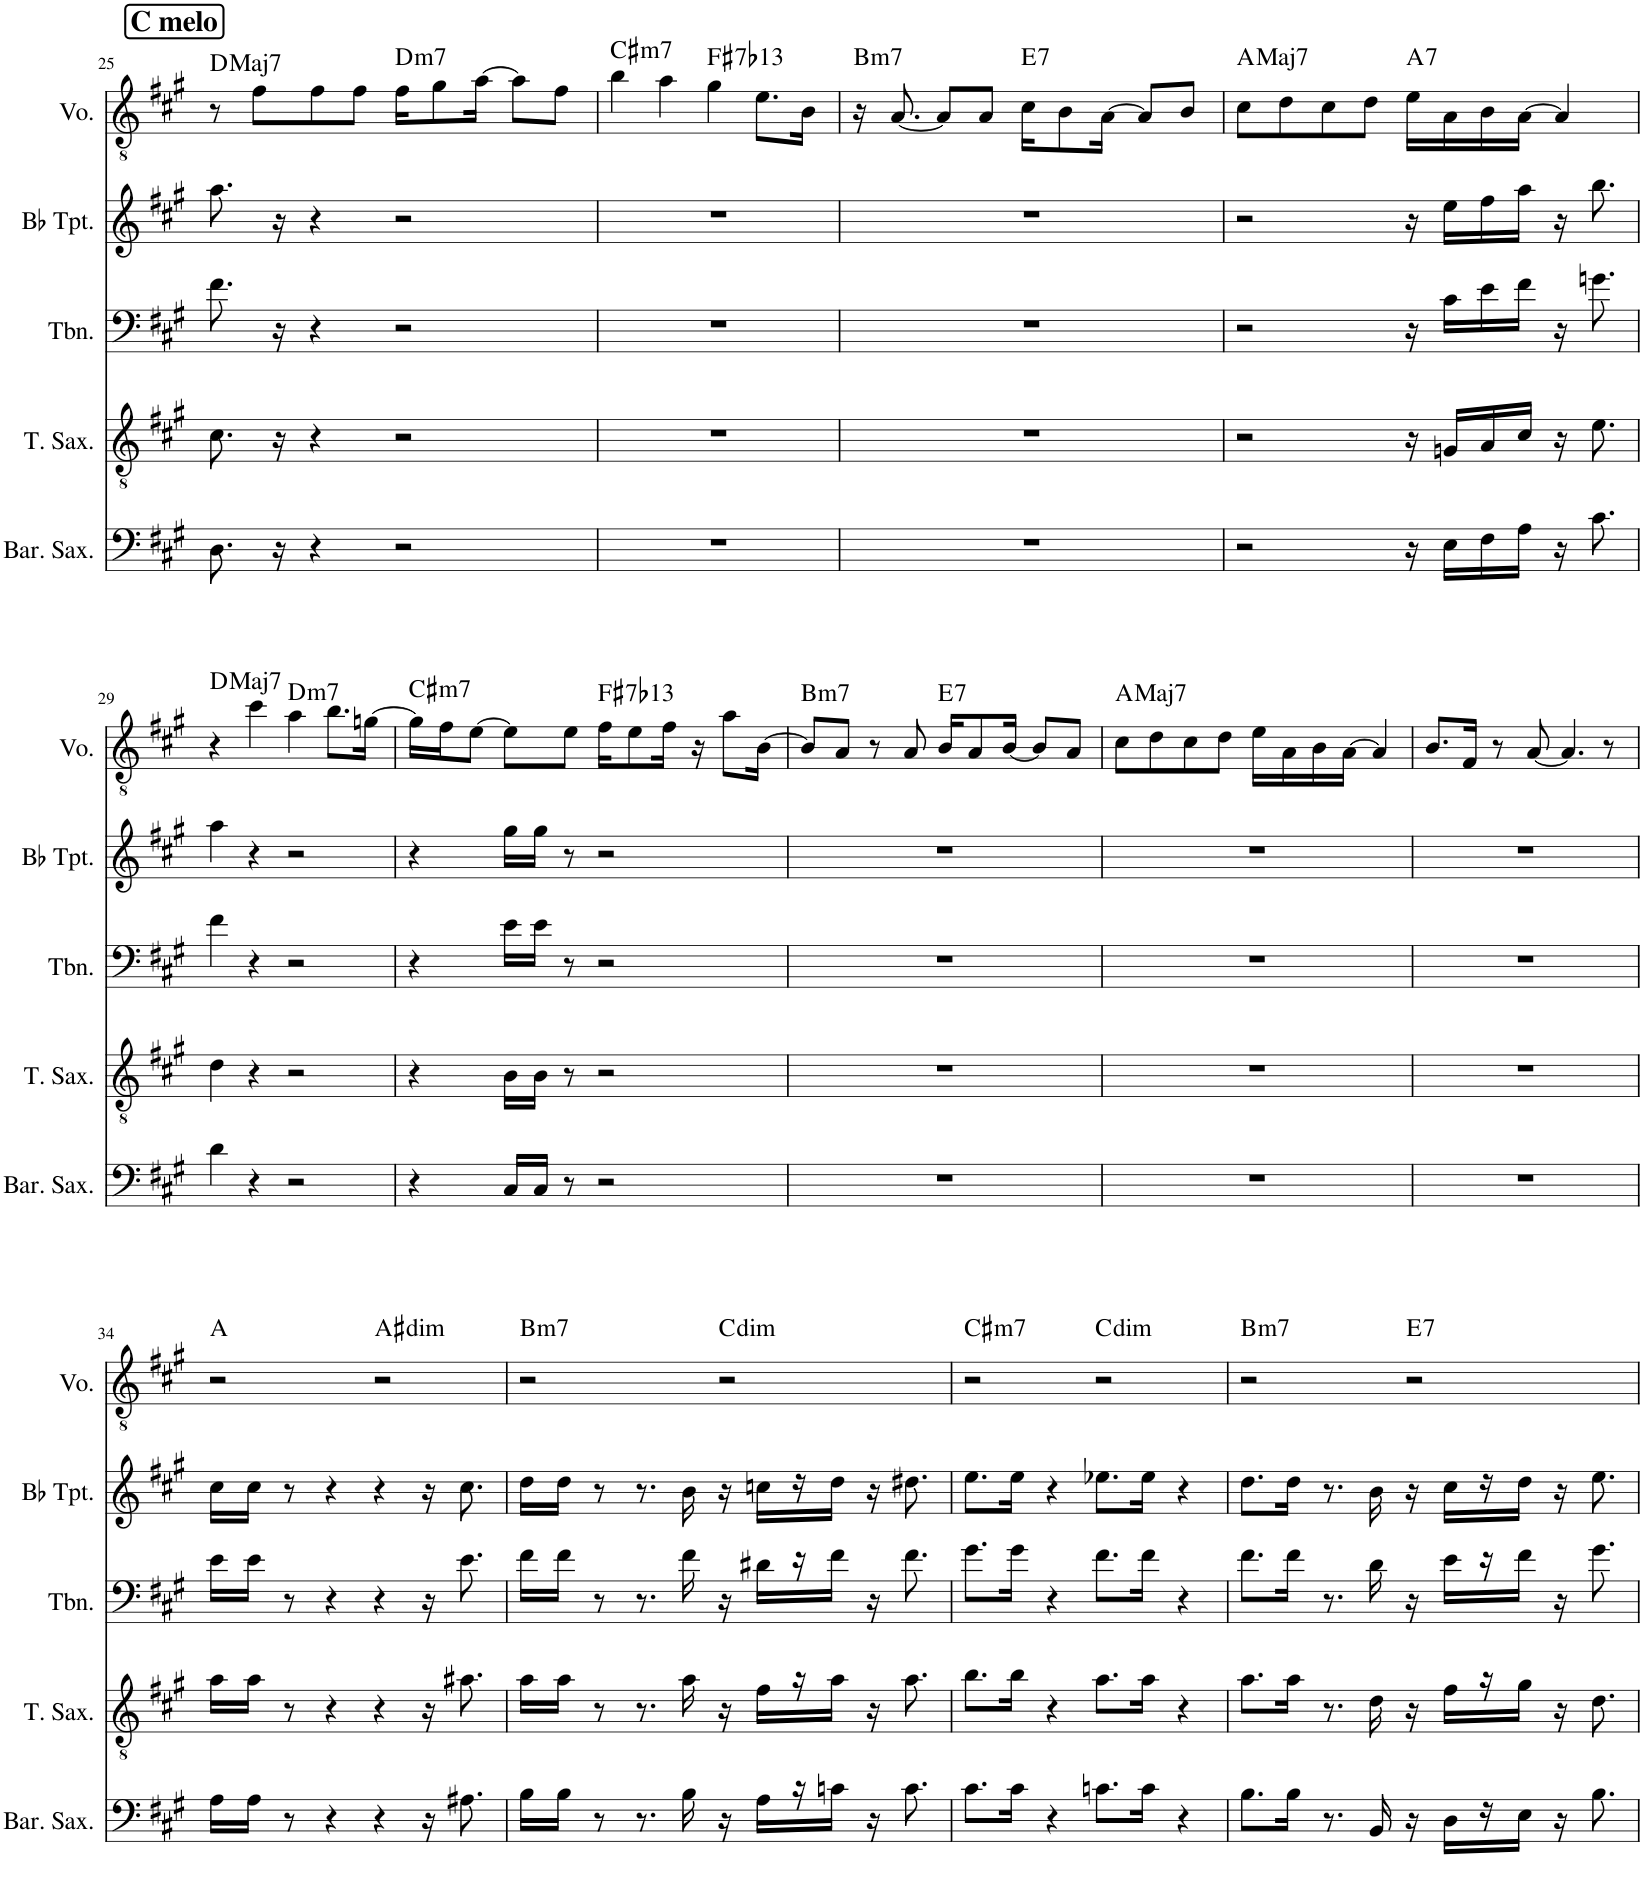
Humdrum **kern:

**kern	**kern	**kern	**kern	**kern	**harte
*part5	*part4	*part3	*part2	*part1	*part1
*staff5	*staff4	*staff3	*staff2	*staff1	*
*I"バリトンサックス	*I"テナーサックス	*I"トロンボーン	*I"Bb トランペット	*I"Voice	*
*	*	*	*	*I'Vo.	*
!!LO:PB:g=z
*clefF4	*clefGv2	*clefF4	*clefG2	*clefGv2	*
*ITrd12c21	*ITrd8c14	*	*ITrd1c2	*	*
*k[f#c#g#]	*k[f#c#g#]	*k[f#c#g#]	*k[f#c#g#]	*k[f#c#g#]	*
*M4/4	*M4/4	*M4/4	*M4/4	*M4/4	*
!!LO:REH:place=s1:a:B:cj:fs=14:t=C melo
=25	=25	=25	=25	=25	=25
!	!	!	!	!	!LO:H:kt=Maj7
8.D\	8.c#\	8.f#\	8.aa\	8r	D:maj7
.	.	.	.	8f#\L	.
16r	16r	16r	16r	.	.
4r	4r	4r	4r	8f#\	.
.	.	.	.	8f#\J	.
!	!	!	!	!	!LO:H:kt=m7
2r	2r	2r	2r	16f#\KL	D:min7
.	.	.	.	8g#\	.
.	.	.	.	[16a\Jk	.
.	.	.	.	8a\L]	.
.	.	.	.	8f#\J	.
=26	=26	=26	=26	=26	=26
!	!	!	!	!	!LO:H:kt=m7
1r	1r	1r	1r	4b\	C#:min7
.	.	.	.	4a\	.
!	!	!	!	!	!LO:H:kt=7
.	.	.	.	4g#\	F#:7(b13)
.	.	.	.	8.e\L	.
.	.	.	.	16B\Jk	.
=27	=27	=27	=27	=27	=27
!	!	!	!	!	!LO:H:kt=m7
1r	1r	1r	1r	16r	B:min7
.	.	.	.	[8.A/	.
.	.	.	.	8A/L]	.
.	.	.	.	8A/J	.
!	!	!	!	!	!LO:H:kt=7
.	.	.	.	16c#\KL	E:7
.	.	.	.	8B\	.
.	.	.	.	[16A\Jk	.
.	.	.	.	8A/L]	.
.	.	.	.	8B/J	.
=28	=28	=28	=28	=28	=28
!	!	!	!	!	!LO:H:kt=Maj7
2r	2r	2r	2r	8c#\L	A:maj7
.	.	.	.	8d\	.
.	.	.	.	8c#\	.
.	.	.	.	8d\J	.
!	!	!	!	!	!LO:H:kt=7
16r	16r	16r	16r	16e\LL	A:7
16E\LL	16Gn/LL	16c#\LL	16ee\LL	16A\	.
16F#\	16A/	16e\	16ff#\	16B\	.
16A\JJ	16c#/JJ	16f#\JJ	16aa\JJ	[16A\JJ	.
16r	16r	16r	16r	4A/]	.
8.c#\	8.e\	8.gn\	8.bb\	.	.
!!LO:LB:g=z
=29	=29	=29	=29	=29	=29
!	!	!	!	!	!LO:H:kt=Maj7
4d\	4d\	4f#\	4aa\	4r	D:maj7
4r	4r	4r	4r	4cc#\	.
!	!	!	!	!	!LO:H:kt=m7
2r	2r	2r	2r	4a\	D:min7
.	.	.	.	8.b\L	.
.	.	.	.	[16gn\Jk	.
=30	=30	=30	=30	=30	=30
!	!	!	!	!	!LO:H:kt=m7
4r	4r	4r	4r	16g\LL]	C#:min7
.	.	.	.	16f#\J	.
.	.	.	.	[8e\J	.
16C#/LL	16B\LL	16e\LL	16gg#\LL	8e\L]	.
16C#/JJ	16B\JJ	16e\JJ	16gg#\JJ	.	.
8r	8r	8r	8r	8e\J	.
!	!	!	!	!	!LO:H:kt=7
2r	2r	2r	2r	16f#\KL	F#:7(b13)
.	.	.	.	8e\	.
.	.	.	.	16f#\Jk	.
.	.	.	.	16r	.
.	.	.	.	8a\L	.
.	.	.	.	[16B\Jk	.
=31	=31	=31	=31	=31	=31
!	!	!	!	!	!LO:H:kt=m7
1r	1r	1r	1r	8B/L]	B:min7
.	.	.	.	8A/J	.
.	.	.	.	8r	.
.	.	.	.	8A/	.
!	!	!	!	!	!LO:H:kt=7
.	.	.	.	16B/KL	E:7
.	.	.	.	8A/	.
.	.	.	.	[16B/Jk	.
.	.	.	.	8B/L]	.
.	.	.	.	8A/J	.
=32	=32	=32	=32	=32	=32
!	!	!	!	!	!LO:H:kt=Maj7
1r	1r	1r	1r	8c#\L	A:maj7
.	.	.	.	8d\	.
.	.	.	.	8c#\	.
.	.	.	.	8d\J	.
.	.	.	.	16e\LL	.
.	.	.	.	16A\	.
.	.	.	.	16B\	.
.	.	.	.	[16A\JJ	.
.	.	.	.	4A/]	.
=33	=33	=33	=33	=33	=33
1r	1r	1r	1r	8.B/L	.
.	.	.	.	16F#/Jk	.
.	.	.	.	8r	.
.	.	.	.	[8A/	.
.	.	.	.	4.A/]	.
.	.	.	.	8r	.
!!LO:LB:g=z
=34	=34	=34	=34	=34	=34
16A\LL	16a\LL	16e\LL	16cc#\LL	2r	A:maj
16A\JJ	16a\JJ	16e\JJ	16cc#\JJ	.	.
8r	8r	8r	8r	.	.
4r	4r	4r	4r	.	.
!	!	!	!	!	!LO:H:kt=dim
4r	4r	4r	4r	2r	A#:dim
16r	16r	16r	16r	.	.
8.A#X\	8.a#X\	8.e\	8.cc#\	.	.
=35	=35	=35	=35	=35	=35
!	!	!	!	!	!LO:H:kt=m7
16B\LL	16a\LL	16f#\LL	16dd\LL	2r	B:min7
16B\JJ	16a\JJ	16f#\JJ	16dd\JJ	.	.
8r	8r	8r	8r	.	.
8.r	8.r	8.r	8.r	.	.
16B\	16a\	16f#\	16b\	.	.
!	!	!	!	!	!LO:H:kt=dim
16r	16r	16r	16r	2r	C:dim
16A\LL	16f#\LL	16d#X\LL	16ccn\LL	.	.
16r	16r	16r	16r	.	.
16cn\JJ	16a\JJ	16f#\JJ	16dd\JJ	.	.
16r	16r	16r	16r	.	.
8.c\	8.a\	8.f#\	8.dd#X\	.	.
=36	=36	=36	=36	=36	=36
!	!	!	!	!	!LO:H:kt=m7
8.c#\L	8.b\L	8.g#\L	8.ee\L	2r	C#:min7
16c#\Jk	16b\Jk	16g#\Jk	16ee\Jk	.	.
4r	4r	4r	4r	.	.
!	!	!	!	!	!LO:H:kt=dim
8.cn\L	8.a\L	8.f#\L	8.ee-X\L	2r	C:dim
16c\Jk	16a\Jk	16f#\Jk	16ee-\Jk	.	.
4r	4r	4r	4r	.	.
=37	=37	=37	=37	=37	=37
!	!	!	!	!	!LO:H:kt=m7
8.B\L	8.a\L	8.f#\L	8.dd\L	2r	B:min7
16B\Jk	16a\Jk	16f#\Jk	16dd\Jk	.	.
8.r	8.r	8.r	8.r	.	.
16BB/	16d\	16d\	16b\	.	.
!	!	!	!	!	!LO:H:kt=7
16r	16r	16r	16r	2r	E:7
16D\LL	16f#\LL	16e\LL	16cc#\LL	.	.
16r	16r	16r	16r	.	.
16E\JJ	16g#\JJ	16f#\JJ	16dd\JJ	.	.
16r	16r	16r	16r	.	.
8.B\	8.d\	8.g#\	8.ee\	.	.
=	=	=	=	=	=
*-	*-	*-	*-	*-	*-
